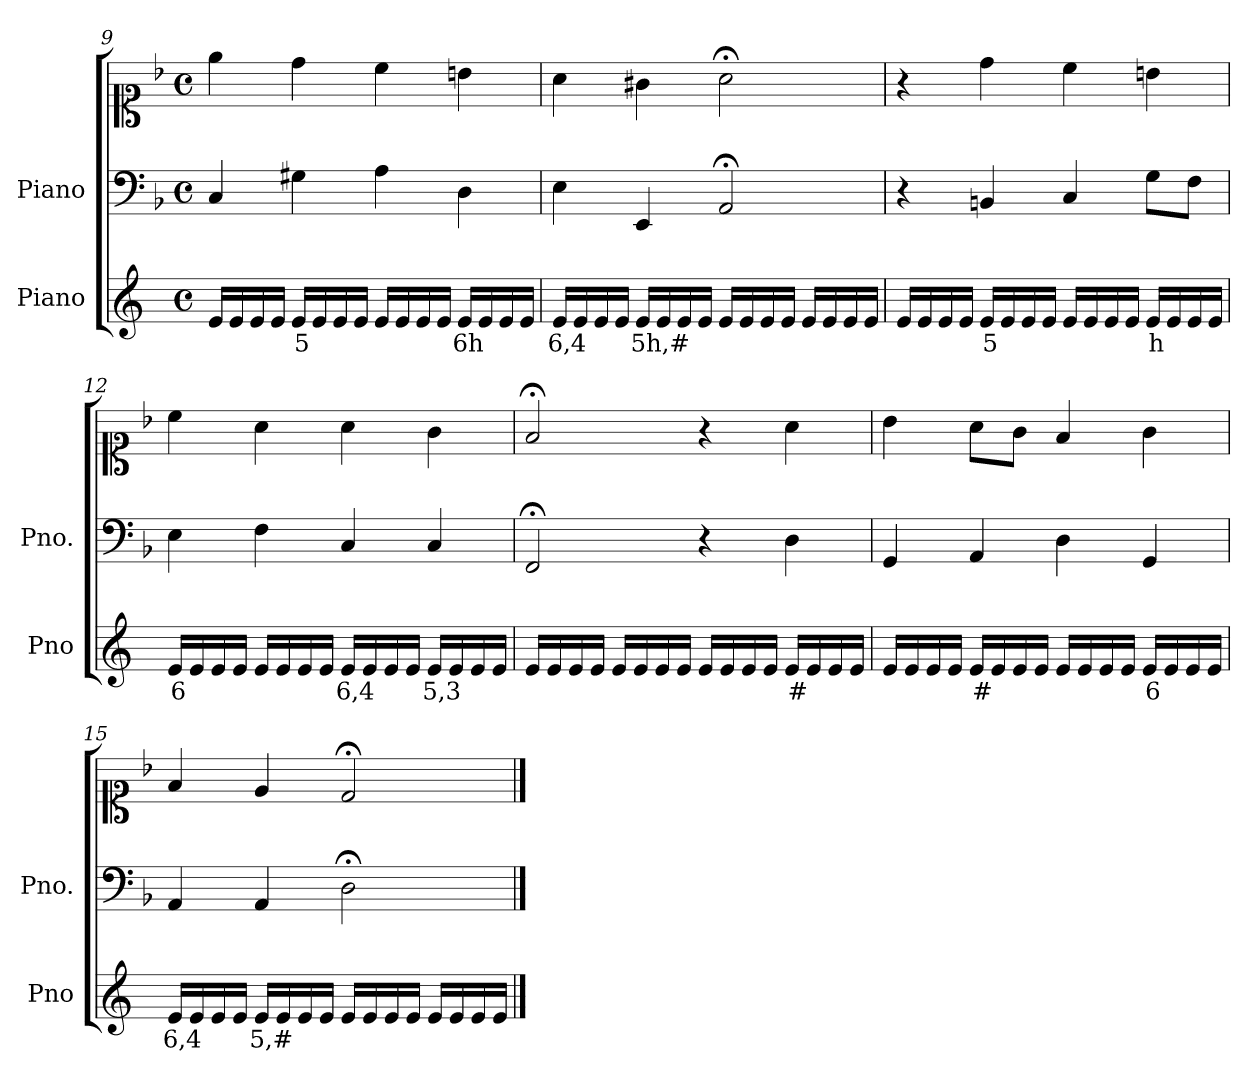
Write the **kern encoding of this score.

**kern	**text	**kern	**kern
*part2	*part2	*part1	*part1
*staff3	*staff3	*staff2	*staff1
*I"Piano	*	*I"Piano	*
*I'Pno	*	*I'Pno.	*
*clefG2	*	*clefF4	*clefC1
*k[]	*	*k[b-]	*k[b-]
*M4/4	*	*M4/4	*M4/4
*met(c)	*	*met(c)	*met(c)
=9	=9	=9	=9
16e/LL	.	4C/	4ee\
16e/	.	.	.
16e/	.	.	.
16e/JJ	.	.	.
!	!LO:LY:b	!	!
16e/LL	5	4G#X\	4dd\
16e/	.	.	.
16e/	.	.	.
16e/JJ	.	.	.
16e/LL	.	4A\	4cc\
16e/	.	.	.
16e/	.	.	.
16e/JJ	.	.	.
!	!LO:LY:b	!	!
16e/LL	6h	4D\	4bn\
16e/	.	.	.
16e/	.	.	.
16e/JJ	.	.	.
=10	=10	=10	=10
!	!LO:LY:b	!	!
16e/LL	6,4	4E\	4a\
16e/	.	.	.
16e/	.	.	.
16e/JJ	.	.	.
!	!LO:LY:b	!	!
16e/LL	5h,#	4EE/	4g#X\
16e/	.	.	.
16e/	.	.	.
16e/JJ	.	.	.
16e/LL	.	2AA;</	2a;<\
16e/	.	.	.
16e/	.	.	.
16e/JJ	.	.	.
16e/LL	.	.	.
16e/	.	.	.
16e/	.	.	.
16e/JJ	.	.	.
=11	=11	=11	=11
16e/LL	.	4r	4r
16e/	.	.	.
16e/	.	.	.
16e/JJ	.	.	.
!	!LO:LY:b	!	!
16e/LL	5	4BBn/	4dd\
16e/	.	.	.
16e/	.	.	.
16e/JJ	.	.	.
16e/LL	.	4C/	4cc\
16e/	.	.	.
16e/	.	.	.
16e/JJ	.	.	.
!	!LO:LY:b	!	!
16e/LL	h	8G\L	4bn\
16e/	.	.	.
!	!LO:LY:b	!	!
16e/	_	8F\J	.
16e/JJ	.	.	.
=12	=12	=12	=12
!	!LO:LY:b	!	!
16e/LL	6	4E\	4cc\
16e/	.	.	.
16e/	.	.	.
16e/JJ	.	.	.
16e/LL	.	4F\	4a\
16e/	.	.	.
16e/	.	.	.
16e/JJ	.	.	.
!	!LO:LY:b	!	!
16e/LL	6,4	4C/	4a\
16e/	.	.	.
16e/	.	.	.
16e/JJ	.	.	.
!	!LO:LY:b	!	!
16e/LL	5,3	4C/	4g\
16e/	.	.	.
16e/	.	.	.
16e/JJ	.	.	.
=13	=13	=13	=13
16e/LL	.	2FF;</	2f;</
16e/	.	.	.
16e/	.	.	.
16e/JJ	.	.	.
16e/LL	.	.	.
16e/	.	.	.
16e/	.	.	.
16e/JJ	.	.	.
16e/LL	.	4r	4r
16e/	.	.	.
16e/	.	.	.
16e/JJ	.	.	.
!	!LO:LY:b	!	!
16e/LL	#	4D\	4a\
16e/	.	.	.
16e/	.	.	.
16e/JJ	.	.	.
=14	=14	=14	=14
16e/LL	.	4GG/	4b-\
16e/	.	.	.
16e/	.	.	.
16e/JJ	.	.	.
!	!LO:LY:b	!	!
16e/LL	#	4AA/	8a\L
16e/	.	.	.
16e/	.	.	8g\J
16e/JJ	.	.	.
16e/LL	.	4D\	4f/
16e/	.	.	.
16e/	.	.	.
16e/JJ	.	.	.
!	!LO:LY:b	!	!
16e/LL	6	4GG/	4g\
16e/	.	.	.
16e/	.	.	.
16e/JJ	.	.	.
=15	=15	=15	=15
!	!LO:LY:b	!	!
16e/LL	6,4	4AA/	4f/
16e/	.	.	.
16e/	.	.	.
16e/JJ	.	.	.
!	!LO:LY:b	!	!
16e/LL	5,#	4AA/	4e/
16e/	.	.	.
16e/	.	.	.
16e/JJ	.	.	.
16e/LL	.	2D;<\	2d;</
16e/	.	.	.
16e/	.	.	.
16e/JJ	.	.	.
16e/LL	.	.	.
16e/	.	.	.
16e/	.	.	.
16e/JJ	.	.	.
==	==	==	==
*-	*-	*-	*-
